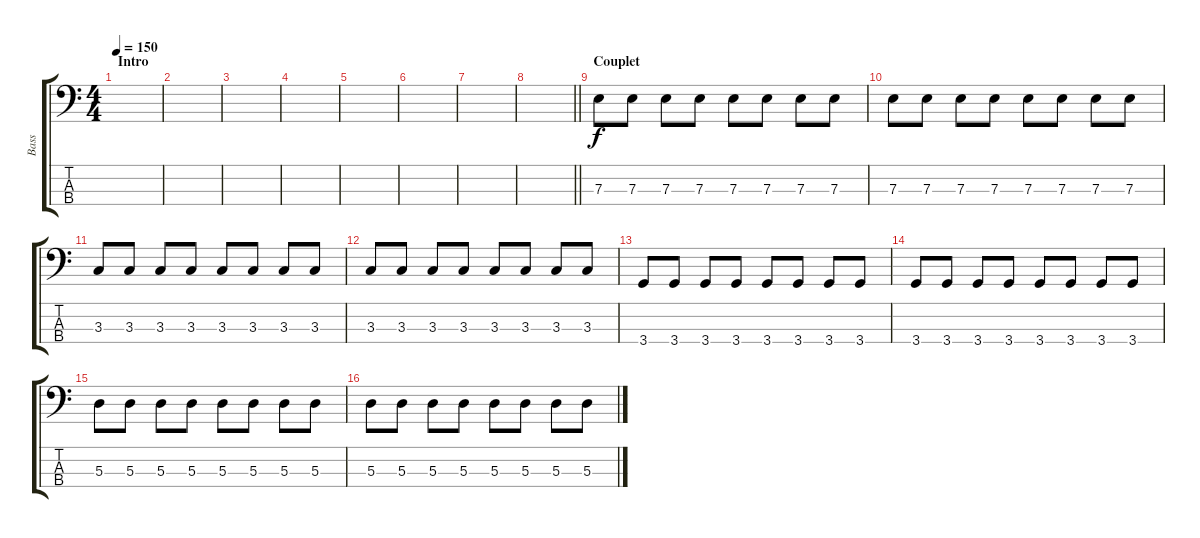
\track ("Bass" "Bass") {instrument electricbassfinger}
\staff {score tabs}
\tuning (G2 D2 A1 E1) {hide}
\ts (4 4)
\section ("" "Intro")
\tempo 150
\clef f4
\ks c
|
|
|
|
|
|
|
\barLineRight lightlight
|
\section ("" "Couplet")
7.3.8 7.3.8 7.3.8 7.3.8 7.3.8 7.3.8 7.3.8 7.3.8 |
7.3.8 7.3.8 7.3.8 7.3.8 7.3.8 7.3.8 7.3.8 7.3.8 |
3.3.8 3.3.8 3.3.8 3.3.8 3.3.8 3.3.8 3.3.8 3.3.8 |
3.3.8 3.3.8 3.3.8 3.3.8 3.3.8 3.3.8 3.3.8 3.3.8 |
3.4.8 3.4.8 3.4.8 3.4.8 3.4.8 3.4.8 3.4.8 3.4.8 |
3.4.8 3.4.8 3.4.8 3.4.8 3.4.8 3.4.8 3.4.8 3.4.8 |
5.3.8 5.3.8 5.3.8 5.3.8 5.3.8 5.3.8 5.3.8 5.3.8 |
5.3.8 5.3.8 5.3.8 5.3.8 5.3.8 5.3.8 5.3.8 5.3.8
